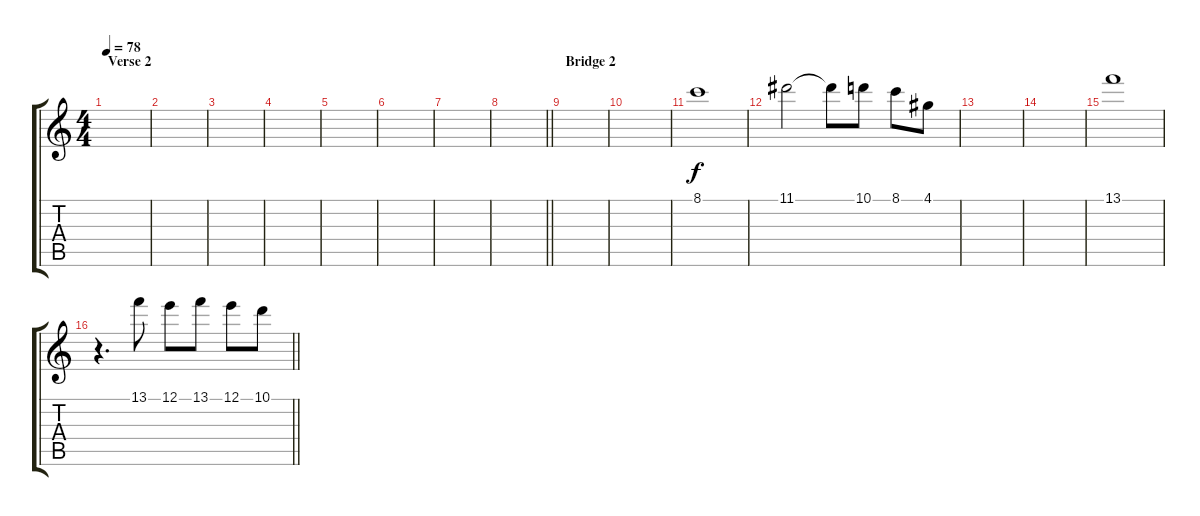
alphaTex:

\track "" {instrument acousticguitarsteel}
\staff {score tabs}
\tuning (E4 B3 G3 D3 A2 E2) {hide}
\ts (4 4)
\section ("" "Verse 2")
\tempo 78
\clef g2
\ks c
|
|
|
|
|
|
|
\barLineRight lightlight
|
\section ("" "Bridge 2")
|
|
8.1.1 |
11.1.2 11.1{t}.8 10.1.8 8.1.8 4.1.8 |
|
|
13.1.1 |
\barLineRight lightlight
r.4{d} 13.1.8 12.1.8 13.1.8 12.1.8 10.1.8
